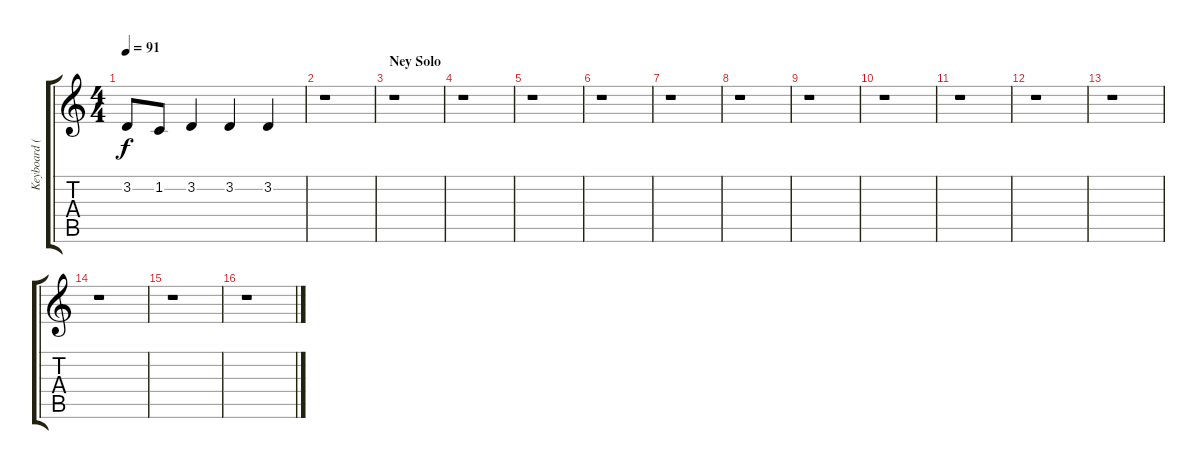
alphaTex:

\track ("Keyboard (Erdem Tarabus)" "Keyboard (") {instrument tremolostrings}
\staff {score tabs}
\tuning (E4 B3 G3 D3 A2 E2) {hide}
\ts (4 4)
\tempo 91
\clef g2
\ks c
3.2.8{dy f} 1.2.8 3.2.4 3.2.4 3.2.4 |
r.1 |
\section ("" "Ney Solo")
r.1 |
r.1 |
r.1 |
r.1 |
r.1 |
r.1 |
r.1 |
r.1 |
r.1 |
r.1 |
r.1 |
r.1 |
r.1 |
r.1
